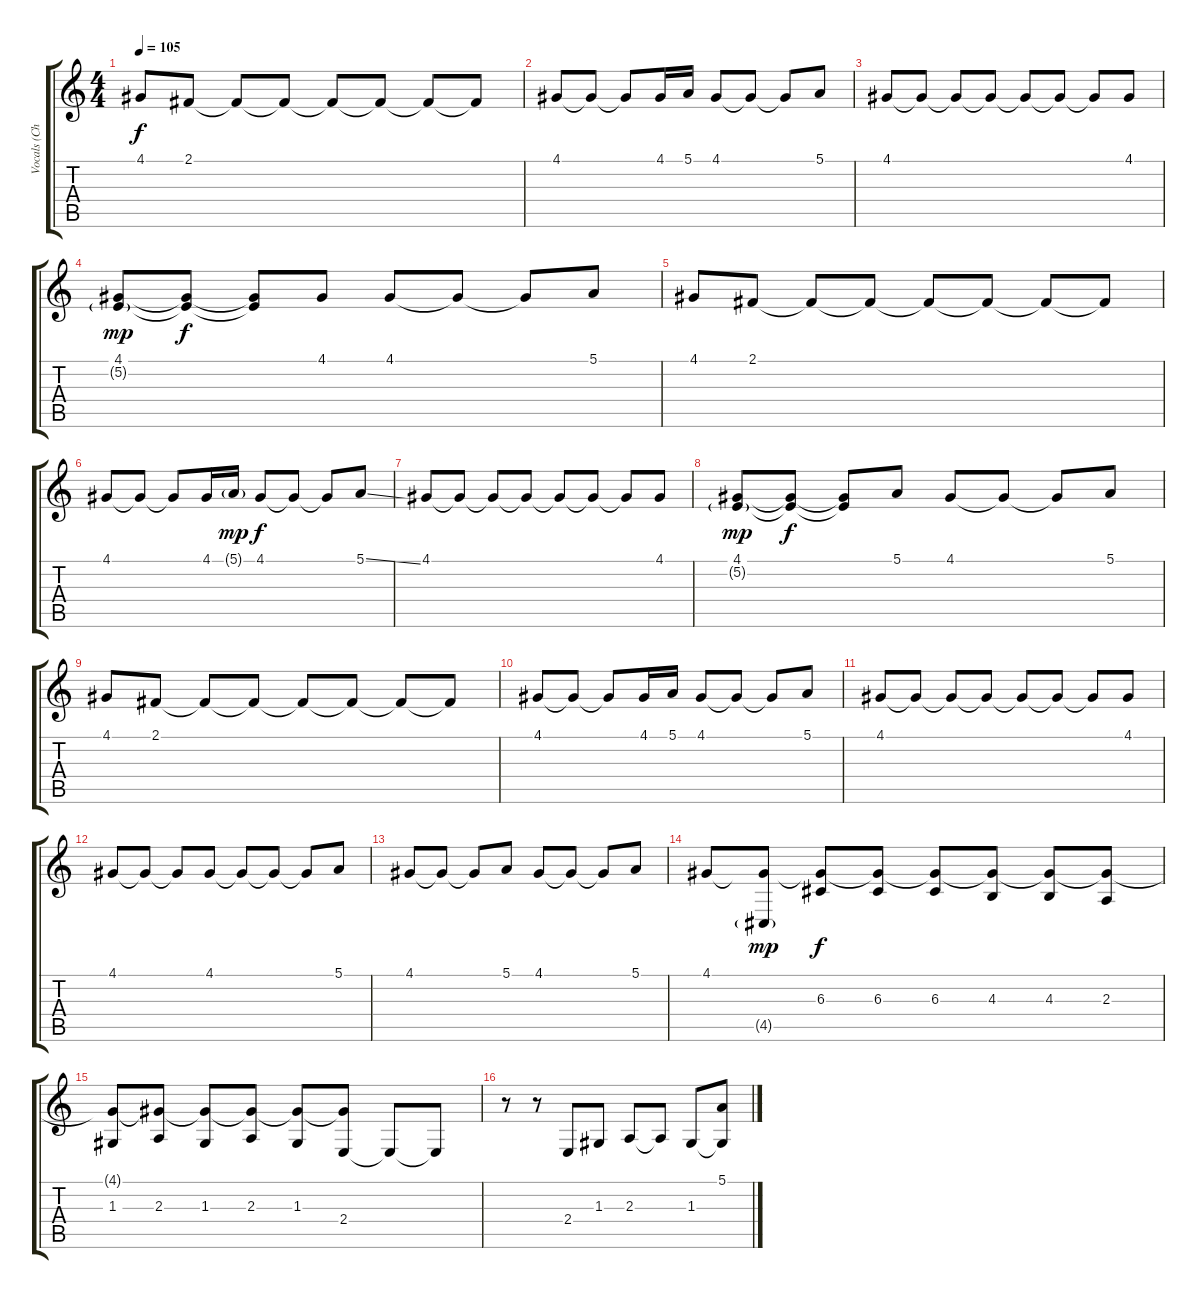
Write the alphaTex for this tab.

\track ("Vocals (Chester)" "Vocals (Ch") {instrument oboe}
\staff {score tabs}
\tuning (E4 B3 G3 D3 A2 E2) {hide}
\ts (4 4)
\tempo 105
\clef g2
\ks c
4.1.8{dy f} 2.1.8 2.1{t}.8 2.1{t}.8 2.1{t}.8 2.1{t}.8 2.1{t}.8 2.1{t}.8 |
4.1.8 4.1{t}.8 4.1{t}.8 4.1.16 5.1.16 4.1.8 4.1{t}.8 4.1{t}.8 5.1.8 |
4.1.8 4.1{t}.8 4.1{t}.8 4.1{t}.8 4.1{t}.8 4.1{t}.8 4.1{t}.8 4.1.8 |
(4.1 5.2{g}).8{dy mp} (4.1{t} 5.2{t}).8{dy f} (4.1{t} 5.2{t}).8 4.1.8 4.1.8 4.1{t}.8 4.1{t}.8 5.1.8 |
4.1.8 2.1.8 2.1{t}.8 2.1{t}.8 2.1{t}.8 2.1{t}.8 2.1{t}.8 2.1{t}.8 |
4.1.8{volume 16} 4.1{t}.8 4.1{t}.8 4.1.16 5.1{g}.16{dy mp} 4.1.8{dy f} 4.1{t}.8 4.1{t}.8 5.1{ss}.8 |
4.1.8 4.1{t}.8 4.1{t}.8 4.1{t}.8 4.1{t}.8 4.1{t}.8 4.1{t}.8 4.1.8 |
(4.1 5.2{g}).8{dy mp} (4.1{t} 5.2{t}).8{dy f} (4.1{t} 5.2{t}).8 5.1.8 4.1.8 4.1{t}.8 4.1{t}.8 5.1.8 |
4.1.8 2.1.8 2.1{t}.8 2.1{t}.8 2.1{t}.8 2.1{t}.8 2.1{t}.8 2.1{t}.8 |
4.1.8 4.1{t}.8 4.1{t}.8 4.1.16 5.1.16 4.1.8 4.1{t}.8 4.1{t}.8 5.1.8 |
4.1.8 4.1{t}.8 4.1{t}.8 4.1{t}.8 4.1{t}.8 4.1{t}.8 4.1{t}.8 4.1.8 |
4.1.8 4.1{t}.8 4.1{t}.8 4.1.8 4.1{t}.8 4.1{t}.8 4.1{t}.8 5.1.8 |
4.1.8 4.1{t}.8 4.1{t}.8 5.1.8 4.1.8 4.1{t}.8 4.1{t}.8 5.1.8 |
4.1.8{volume 16} (4.1{t} 4.5{g}).8{dy mp} (4.1{t} 6.3).8{dy f} (4.1{t} 6.3).8 (4.1{t} 6.3).8 (4.1{t} 4.3).8 (4.1{t} 4.3).8 (4.1{t} 2.3).8 |
(4.1{t} 1.3).8 (4.1{t} 2.3).8 (4.1{t} 1.3).8 (4.1{t} 2.3).8 (4.1{t} 1.3).8 (4.1{t} 2.4).8 2.4{t}.8 2.4{t}.8 |
r.8 r.8 2.4.8 1.3.8 2.3.8 2.3{t}.8 1.3.8 (5.1 1.3{t}).8
